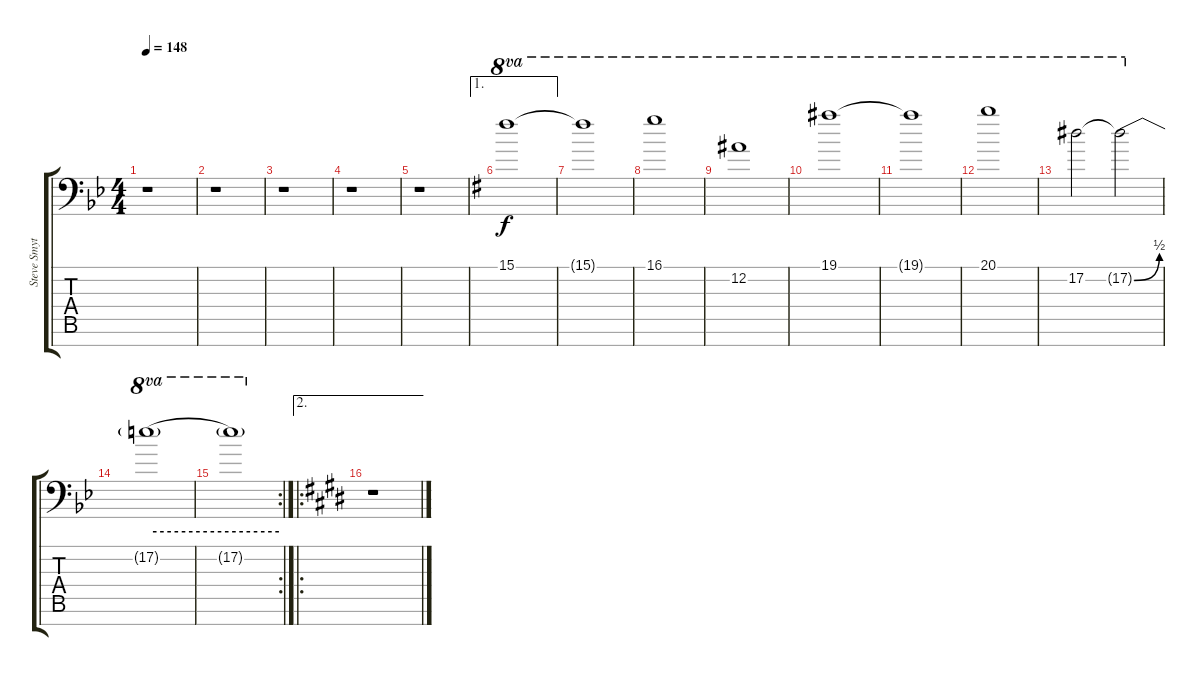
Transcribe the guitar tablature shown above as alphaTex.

\track ("Steve Smyth" "Steve Smyt") {instrument distortionguitar}
\staff {score tabs}
\tuning (Eb4 Bb3 Gb3 Db3 Ab2 Eb2 Bb1) {hide}
\ts (4 4)
\tempo 148
\clef f4
\ks bb
r.1{dy f} |
r.1 |
r.1 |
r.1 |
r.1 |
\ae 1
\ks g
15.1.1{ot 8va} |
15.1{t}.1{ot 8va} |
16.1.1{ot 8va} |
12.2.1{ot 8va} |
19.1.1{ot 8va} |
19.1{t}.1{ot 8va} |
20.1.1{ot 8va} |
17.2.2{ot 8va} 17.2{be (bend 0 0 60 2) t}.2{ot 8va} |
\ks bb
17.2{be (hold 0 2 60 2) t}.1{ot 8va} |
\rc 2
17.2{t}.1{ot 8va} |
\ae 2
\ro
\ks e
r.1
